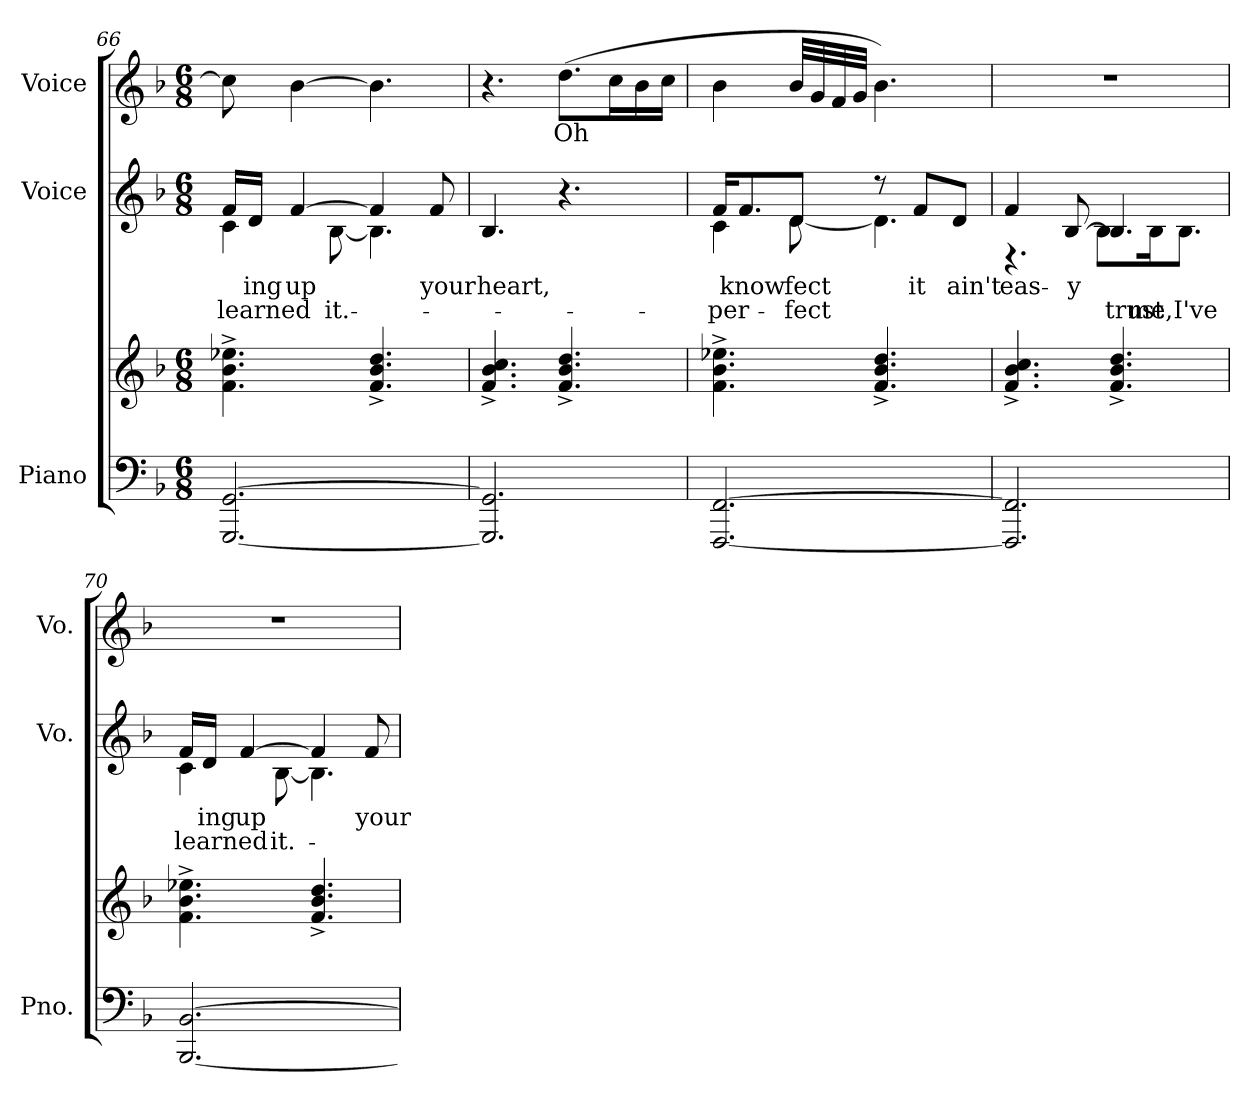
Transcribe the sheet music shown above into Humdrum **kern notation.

**kern	**kern	**kern	**text	**text	**kern	**text
*part3	*part3	*part2	*part2	*part2	*part1	*part1
*staff4	*staff3	*staff2	*staff2	*staff2	*staff1	*staff1
*I"Piano	*	*I"Voice	*	*	*I"Voice	*
*I'Pno.	*	*I'Vo.	*	*	*I'Vo.	*
*clefF4	*clefG2	*clefG2	*	*	*clefG2	*
*k[b-]	*k[b-]	*k[b-]	*	*	*k[b-]	*
*M6/8	*M6/8	*M6/8	*	*	*M6/8	*
=66	=66	=66	=66	=66	=66	=66
!	!	!	!LO:LY:b	!	!	!
*	*	*^	*	*	*	*
!	!	!	!	!	!LO:LY:b	!	!
[2.GGG/ [2.GG/	4.f\^ 4.b-\^ 4.ee-X\^	16f!/LL	4c\	.	learned-	8cc\]	.
!	!	!	!	!LO:LY:b	!	!	!
.	.	16d!/JJ	.	-ing	.	.	.
!	!	!	!	!LO:LY:b	!	!	!
.	.	[4f!/	.	up	.	[4b-\	.
!	!	!	!	!	!LO:LY:b	!	!
.	.	.	[8B-\	.	-it.	.	.
.	4.f/^ 4.b-/^ 4.dd/^	4f!/]	4.B-\]	.	.	4.b-\]	.
!	!	!	!	!LO:LY:b	!	!	!
.	.	8f!/	.	your	.	.	.
*	*	*v	*v	*	*	*	*
!!LO:LB:g=z
=67	=67	=67	=67	=67	=67	=67
!	!	!	!LO:LY:b	!	!	!
2.GGG/] 2.GG/]	4.f/^ 4.b-/^ 4.cc/^	4.B-!/	heart,	.	4.r	.
!	!	!	!	!	!	!LO:LY:b
.	4.f/^ 4.b-/^ 4.dd/^	4.r	.	.	(8.dd\L	Oh
.	.	.	.	.	16cc\L	.
.	.	.	.	.	16b-\	.
.	.	.	.	.	16cc\JJ	.
=68	=68	=68	=68	=68	=68	=68
!	!	!	!LO:LY:b	!	!	!
*	*	*^	*	*	*	*
!	!	!	!	!	!LO:LY:b	!	!
[2.FFF/ [2.FF/	4.f\^ 4.b-\^ 4.ee-X\^	16f!/KL	4c\	.	per-	4b-\	.
!	!	!	!	!LO:LY:b	!	!	!
.	.	8.f!/	.	know	.	.	.
!	!	!	!	!LO:LY:b	!LO:LY:b	!	!
.	.	8d!/J	[8d\	-fect	-fect	32b-/LLL	.
.	.	.	.	.	.	32g/	.
.	.	.	.	.	.	32f/	.
.	.	.	.	.	.	32g/JJJ	.
.	4.f/^ 4.b-/^ 4.dd/^	8r	4.d\]	.	.	4.b-\)	.
!	!	!	!	!LO:LY:b	!	!	!
.	.	8f!/L	.	it	.	.	.
!	!	!	!	!LO:LY:b	!	!	!
.	.	8d!/J	.	ain't	.	.	.
=69	=69	=69	=69	=69	=69	=69	=69
!	!	!	!	!LO:LY:b	!	!	!
2.FFF/] 2.FF/]	4.f/^ 4.b-/^ 4.cc/^	4f!/	4.r	eas-	.	2.r	.
!	!	!	!	!LO:LY:b	!	!	!
.	.	[8B-!/	.	-y	.	.	.
!	!	!	!	!	!LO:LY:b	!	!
.	4.f/^ 4.b-/^ 4.dd/^	4.B-!/]	8B-\L	.	trust	.	.
!	!	!	!	!	!LO:LY:b	!	!
.	.	.	16B-\K	.	me,	.	.
!	!	!	!	!	!LO:LY:b	!	!
.	.	.	8.B-\J	.	I've	.	.
!!LO:PB:g=z
=70	=70	=70	=70	=70	=70	=70	=70
!	!	!	!	!LO:LY:b	!	!	!
!	!	!	!	!	!LO:LY:b	!	!
[2.BBB-/ [2.BB-/	4.f\^ 4.b-\^ 4.ee-X\^	16f!/LL	4c\	.	learned-	2.r	.
!	!	!	!	!LO:LY:b	!	!	!
.	.	16d!/JJ	.	-ing	.	.	.
!	!	!	!	!LO:LY:b	!	!	!
.	.	[4f!/	.	up	.	.	.
!	!	!	!	!	!LO:LY:b	!	!
.	.	.	[8B-\	.	-it.	.	.
.	4.f/^ 4.b-/^ 4.dd/^	4f!/]	4.B-\]	.	.	.	.
!	!	!	!	!LO:LY:b	!	!	!
.	.	8f!/	.	your	.	.	.
*	*	*v	*v	*	*	*	*
=	=	=	=	=	=	=
*-	*-	*-	*-	*-	*-	*-
